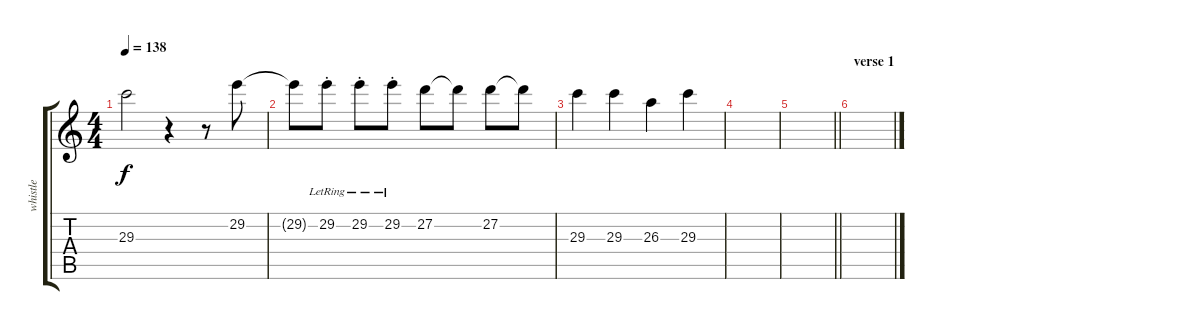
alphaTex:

\track ("whistle" "whistle") {instrument ocarina}
\staff {score tabs}
\tuning (E4 B3 G3 D3 A2 E2) {hide}
\ts (4 4)
\tempo 138
\clef g2
\ks c
29.3.2{dy f} r.4 r.8 29.2.8 |
29.2{t}.8 29.2{st lr}.8 29.2{st lr}.8 29.2{st lr}.8 27.2.8 27.2{t}.8 27.2.8 27.2{t}.8 |
29.3.4 29.3.4 26.3.4 29.3.4 |
|
\barLineRight lightlight
|
\section ("" "verse 1")
